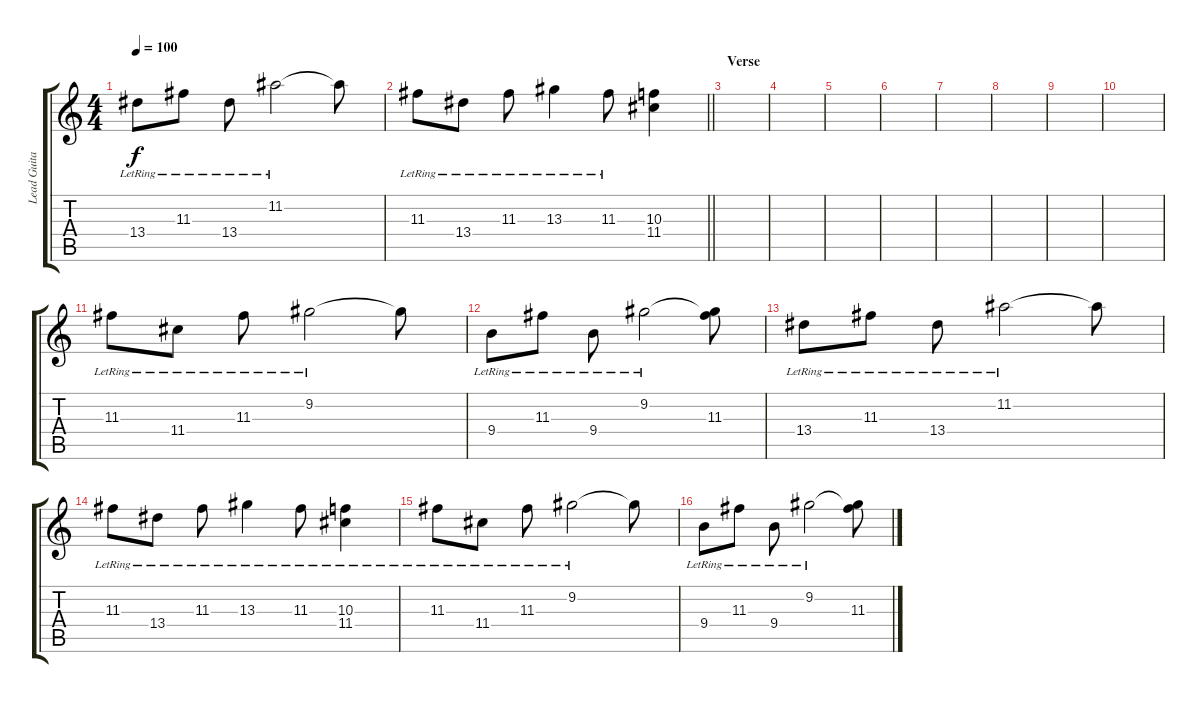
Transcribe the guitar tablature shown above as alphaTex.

\track ("Lead Guitar" "Lead Guita") {instrument overdrivenguitar}
\staff {score tabs}
\tuning (E4 B3 G3 D3 A2 D2) {hide}
\ts (4 4)
\tempo 100
\clef g2
\ks c
13.4{lr}.8{dy f} 11.3{lr}.8 13.4{lr}.8 11.2{lr}.2 11.2{t}.8 |
\barLineRight lightlight
11.3{lr}.8 13.4{lr}.8 11.3{lr}.8 13.3{lr}.4 11.3{lr}.8 (10.3 11.4).4 |
\section ("" "Verse")
|
|
|
|
|
|
|
|
11.3{lr}.8{instrument electricguitarclean} 11.4{lr}.8 11.3{lr}.8 9.2{lr}.2 9.2{t}.8 |
9.4{lr}.8 11.3{lr}.8 9.4{lr}.8 9.2{lr}.2 (9.2{t} 11.3).8 |
13.4{lr}.8 11.3{lr}.8 13.4{lr}.8 11.2{lr}.2 11.2{t}.8 |
11.3{lr}.8 13.4{lr}.8 11.3{lr}.8 13.3{lr}.4 11.3{lr}.8 (10.3{lr} 11.4{lr}).4 |
11.3{lr}.8 11.4{lr}.8 11.3{lr}.8 9.2{lr}.2 9.2{t}.8 |
9.4{lr}.8 11.3{lr}.8 9.4{lr}.8 9.2{lr}.2 (9.2{t} 11.3).8
